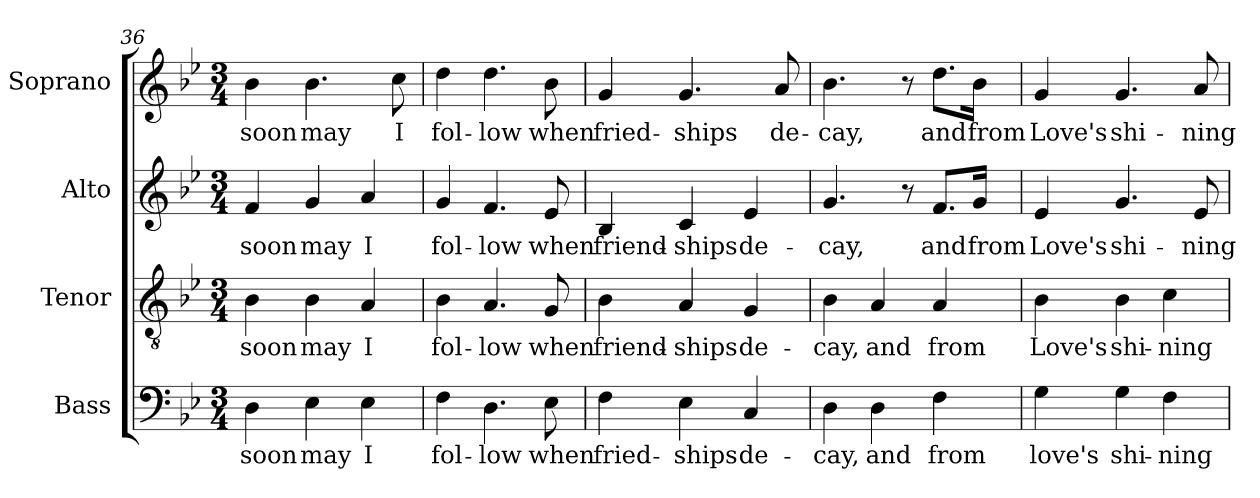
**kern	**text	**kern	**text	**kern	**text	**kern	**text
*part4	*part4	*part3	*part3	*part2	*part2	*part1	*part1
*staff4	*staff4	*staff3	*staff3	*staff2	*staff2	*staff1	*staff1
*I"Bass	*	*I"Tenor	*	*I"Alto	*	*I"Soprano	*
*I'B.	*	*I'T.	*	*I'A.	*	*I'S.	*
*clefF4	*	*clefGv2	*	*clefG2	*	*clefG2	*
*	*	*ITrd7c12	*	*	*	*	*
*k[b-e-]	*	*k[b-e-]	*	*k[b-e-]	*	*k[b-e-]	*
*B-:	*	*B-:	*	*B-:	*	*B-:	*
*M3/4	*	*M3/4	*	*M3/4	*	*M3/4	*
=36	=36	=36	=36	=36	=36	=36	=36
!	!LO:LY:b:color=#000000	!	!	!	!	!	!
!	!	!	!LO:LY:b:color=#000000	!	!	!	!
!	!	!	!	!	!LO:LY:b:color=#000000	!	!
!	!	!	!	!	!	!	!LO:LY:b:color=#000000
4Di\	soon	4BB-i\	soon	4fi/	soon	4b-i\	soon
!	!LO:LY:b:color=#000000	!	!	!	!	!	!
!	!	!	!LO:LY:b:color=#000000	!	!	!	!
!	!	!	!	!	!LO:LY:b:color=#000000	!	!
!	!	!	!	!	!	!	!LO:LY:b:color=#000000
4E-i\	may	4BB-i\	may	4gi/	may	4.b-i\	may
!	!LO:LY:b:color=#000000	!	!	!	!	!	!
!	!	!	!LO:LY:b:color=#000000	!	!	!	!
!	!	!	!	!	!LO:LY:b:color=#000000	!	!
4E-i\	I	4AAi/	I	4ai/	I	.	.
!	!	!	!	!	!	!	!LO:LY:b:color=#000000
.	.	.	.	.	.	8cci\	I
=37	=37	=37	=37	=37	=37	=37	=37
!	!LO:LY:b:color=#000000	!	!	!	!	!	!
!	!	!	!LO:LY:b:color=#000000	!	!	!	!
!	!	!	!	!	!LO:LY:b:color=#000000	!	!
!	!	!	!	!	!	!	!LO:LY:b:color=#000000
4Fi\	fol-	4BB-i\	fol-	4gi/	fol-	4ddi\	fol-
!	!LO:LY:b:color=#000000	!	!	!	!	!	!
!	!	!	!LO:LY:b:color=#000000	!	!	!	!
!	!	!	!	!	!LO:LY:b:color=#000000	!	!
!	!	!	!	!	!	!	!LO:LY:b:color=#000000
4.Di\	-low	4.AAi/	-low	4.fi/	-low	4.ddi\	-low
!	!LO:LY:b:color=#000000	!	!	!	!	!	!
!	!	!	!LO:LY:b:color=#000000	!	!	!	!
!	!	!	!	!	!LO:LY:b:color=#000000	!	!
!	!	!	!	!	!	!	!LO:LY:b:color=#000000
8E-i\	when	8GGi/	when	8e-i/	when	8b-i\	when
!!LO:LB:g=z
=38	=38	=38	=38	=38	=38	=38	=38
!	!LO:LY:b:color=#000000	!	!	!	!	!	!
!	!	!	!LO:LY:b:color=#000000	!	!	!	!
!	!	!	!	!	!LO:LY:b:color=#000000	!	!
!	!	!	!	!	!	!	!LO:LY:b:color=#000000
4Fi\	fried-	4BB-i\	friend-	4B-i/	friend-	4gi/	fried-
!	!LO:LY:b:color=#000000	!	!	!	!	!	!
!	!	!	!LO:LY:b:color=#000000	!	!	!	!
!	!	!	!	!	!LO:LY:b:color=#000000	!	!
!	!	!	!	!	!	!	!LO:LY:b:color=#000000
4E-i\	-ships	4AAi/	-ships	4ci/	-ships	4.gi/	-ships
!	!LO:LY:b:color=#000000	!	!	!	!	!	!
!	!	!	!LO:LY:b:color=#000000	!	!	!	!
!	!	!	!	!	!LO:LY:b:color=#000000	!	!
4Ci/	de-	4GGi/	de-	4e-i/	de-	.	.
!	!	!	!	!	!	!	!LO:LY:b:color=#000000
.	.	.	.	.	.	8ai/	de-
=39	=39	=39	=39	=39	=39	=39	=39
!	!LO:LY:b:color=#000000	!	!	!	!	!	!
!	!	!	!LO:LY:b:color=#000000	!	!	!	!
!	!	!	!	!	!LO:LY:b:color=#000000	!	!
!	!	!	!	!	!	!	!LO:LY:b:color=#000000
4Di\	-cay,	4BB-i\	-cay,	4.gi/	-cay,	4.b-i\	-cay,
!	!LO:LY:b:color=#000000	!	!	!	!	!	!
!	!	!	!LO:LY:b:color=#000000	!	!	!	!
4Di\	and	4AAi/	and	.	.	.	.
.	.	.	.	8r	.	8r	.
!	!LO:LY:b:color=#000000	!	!	!	!	!	!
!	!	!	!LO:LY:b:color=#000000	!	!	!	!
!	!	!	!	!	!LO:LY:b:color=#000000	!	!
!	!	!	!	!	!	!	!LO:LY:b:color=#000000
4Fi\	from	4AAi/	from	8.fi/L	and	8.ddi\L	and
!	!	!	!	!	!LO:LY:b:color=#000000	!	!
!	!	!	!	!	!	!	!LO:LY:b:color=#000000
.	.	.	.	16gi/Jk	from	16b-i\Jk	from
=40	=40	=40	=40	=40	=40	=40	=40
!	!LO:LY:b:color=#000000	!	!	!	!	!	!
!	!	!	!LO:LY:b:color=#000000	!	!	!	!
!	!	!	!	!	!LO:LY:b:color=#000000	!	!
!	!	!	!	!	!	!	!LO:LY:b:color=#000000
4Gi\	love's	4BB-i\	Love's	4e-i/	Love's	4gi/	Love's
!	!LO:LY:b:color=#000000	!	!	!	!	!	!
!	!	!	!LO:LY:b:color=#000000	!	!	!	!
!	!	!	!	!	!LO:LY:b:color=#000000	!	!
!	!	!	!	!	!	!	!LO:LY:b:color=#000000
4Gi\	shi-	4BB-i\	shi-	4.gi/	shi-	4.gi/	shi-
!	!LO:LY:b:color=#000000	!	!	!	!	!	!
!	!	!	!LO:LY:b:color=#000000	!	!	!	!
4Fi\	-ning	4Ci\	-ning	.	.	.	.
!	!	!	!	!	!LO:LY:b:color=#000000	!	!
!	!	!	!	!	!	!	!LO:LY:b:color=#000000
.	.	.	.	8e-i/	-ning	8ai/	-ning
=	=	=	=	=	=	=	=
*-	*-	*-	*-	*-	*-	*-	*-
